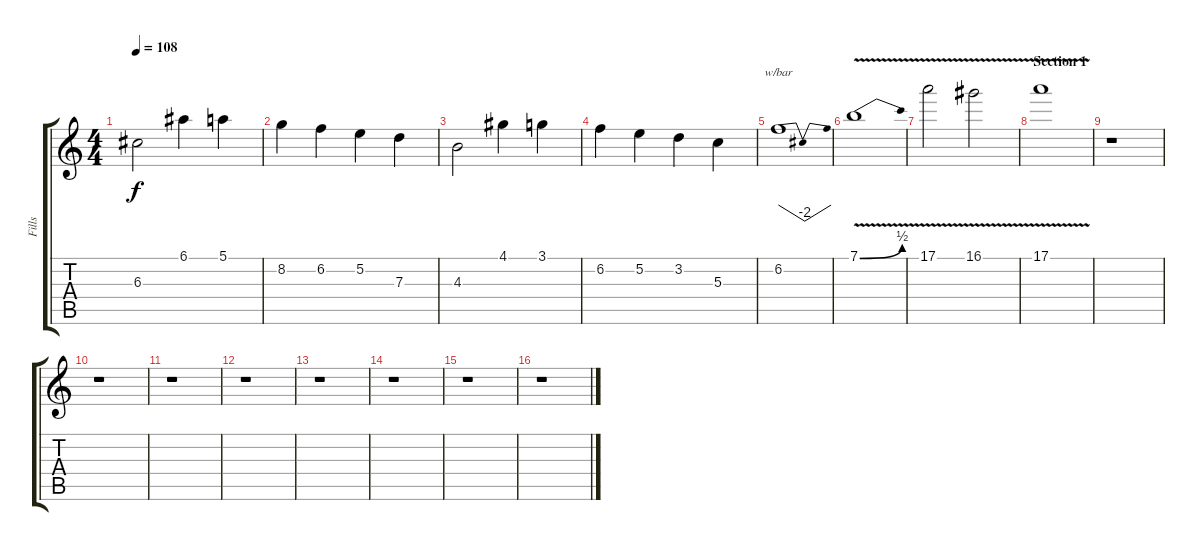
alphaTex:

\track ("Fills" "Fills") {instrument overdrivenguitar}
\staff {score tabs}
\tuning (E4 B3 G3 D3 A2 E2) {hide}
\ts (4 4)
\tempo 108
\clef g2
\ks c
6.3.2{dy f} 6.1.4 5.1.4 |
8.2.4 6.2.4 5.2.4 7.3.4 |
4.3.2 4.1.4 3.1.4 |
6.2.4 5.2.4 3.2.4 5.3.4 |
6.2.1{tbe (dip default 0 0 30 -8 60 0)} |
7.1{be (bend 0 0 60 2) v}.1 |
17.1{v}.2 16.1{v}.2 |
\section ("" "Section 1")
17.1{v}.1 |
r.1 |
r.1 |
r.1 |
r.1 |
r.1 |
r.1 |
r.1 |
r.1
